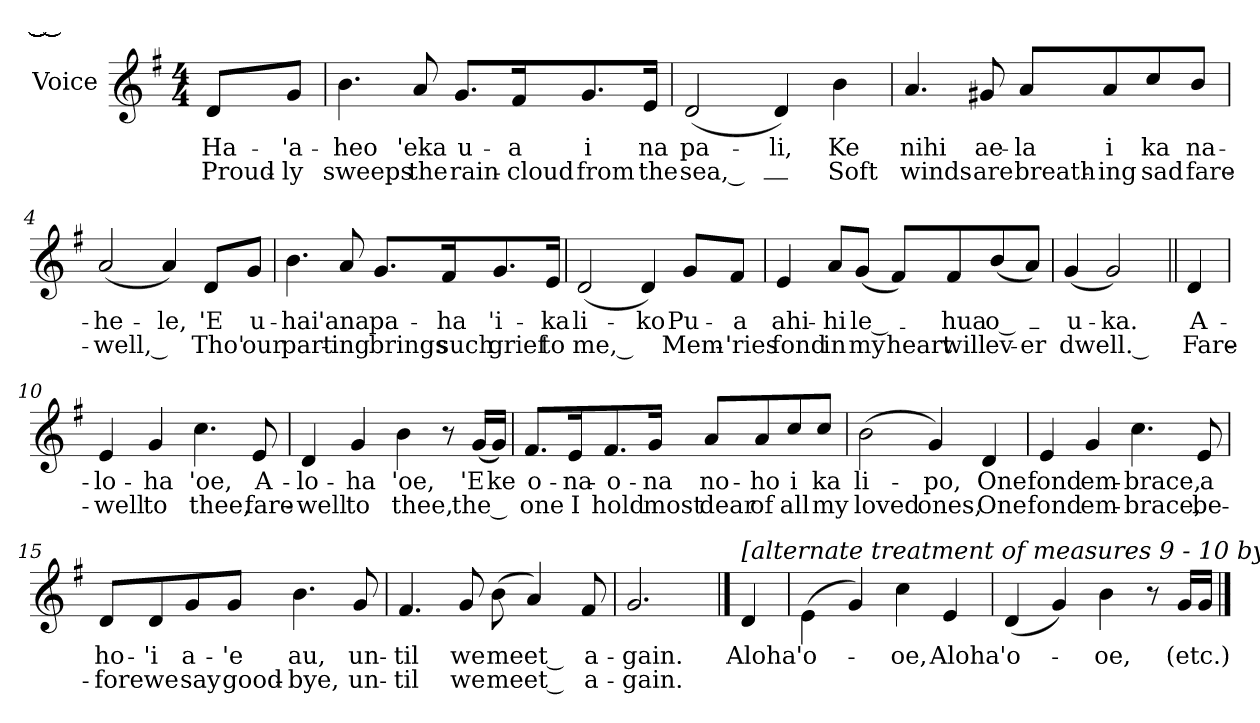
**kern	**text	**text
*part1	*part1	*part1
*staff1	*staff1	*staff1
*I"Voice	*	*
*I'Vo.	*	*
*clefG2	*	*
*k[f#]	*	*
*G:	*	*
*M4/4	*	*
=	=	=
8d/L	Ha-	Proud-
8g/J	-'a-	-ly
=1	=1	=1
4.b\	-heo	sweeps
8a/	'eka	the
8.g/L	u-	rain-
16f#/K	-a	-cloud
8.g/	i	from
16e/Jk	na	the
=2	=2	=2
(2d/	pa-	sea, ___
4d/)	-li,	.
4b\	Ke	Soft
!!LO:LB:g=z
=3	=3	=3
4.a/	nihi	winds
8g#X/	ae-	are
8a/L	-la	breath-
8a/	i	-ing
8cc/	ka	sad
8b/J	na-	fare-
=4	=4	=4
(2a/	-he-	-well, ___
4a/)	-le,	.
8d/L	'E	Tho'
8g/J	u-	our
=5	=5	=5
4.b\	hai	part-
8a/	'ana	-ing
8.g/L	pa-	brings
16f#/K	-ha	such
8.g/	'i-	grief
16e/Jk	-ka	to
!!LO:LB:g=z
=6	=6	=6
(2d/	li-	me, ___
4d/)	-ko	.
8g/L	Pu-	Mem-
8f#/J	-a	-'ries
=7	=7	=7
4e/	ahi-	fond
8a/L	-hi	in
(8g/J	le __	my
8f#/L)	.	heart
8f#/	hua	will
(8b/	o __	ev-
8a/J)	.	-er
=8	=8	=8
(4g/	u-	dwell. ___
2g/)	-ka.	.
!!LO:LB:g=z
=9||	=9||	=9||
4d/	A-	Fare-
=10	=10	=10
4e/	-lo-	-well
4g/	-ha	to
4.cc\	'oe,	thee,
8e/	A-	fare-
=11	=11	=11
4d/	-lo-	-well
4g/	-ha	to
4b\	'oe,	thee,
8r	.	.
(16g/LL	'E	the __
16g/JJ)	ke	.
=12	=12	=12
8.f#/L	o-	one
16e/K	-na-	I
8.f#/	-o-	hold
16g/Jk	-na	most
8a/L	no-	dear
8a/	-ho	of
8cc/	i	all
8cc/J	ka	my
!!LO:LB:g=z
=13	=13	=13
(2b\	li-	loved
4g/)	-po,	ones,
4d/	One	One
=14	=14	=14
4e/	fond	fond
4g/	em-	em-
4.cc\	-brace,	-brace,
8e/	a	be-
=15	=15	=15
8d/L	ho-	-fore
8d/	-'i	we
8g/	a-	say
8g/J	-'e	good-
4.b\	au,	-bye,
8g/	un-	un-
!!LO:LB:g=z
=16	=16	=16
4.f#/	-til	-til
8g/	we	we
(8b\	meet __	meet __
4a/)	.	.
8f#/	a-	a-
=17	=17	=17
2.g/	-gain.	-gain.
==18	==18	==18
!LO:TX:a:t=[alternate treatment of measures 9 - 10 by Amy Hanaiali'i]	!	!
4d/	Aloha	.
=19	=19	=19
(4e\	'o-	.
4g/)	.	.
4cc\	-oe,	.
4e/	Aloha	.
=20	=20	=20
(4d/	'o-	.
4g/)	.	.
4b\	-oe,	.
8r	.	.
16g/LL	(etc.)	.
16g/JJ	.	.
==	==	==
*-	*-	*-
